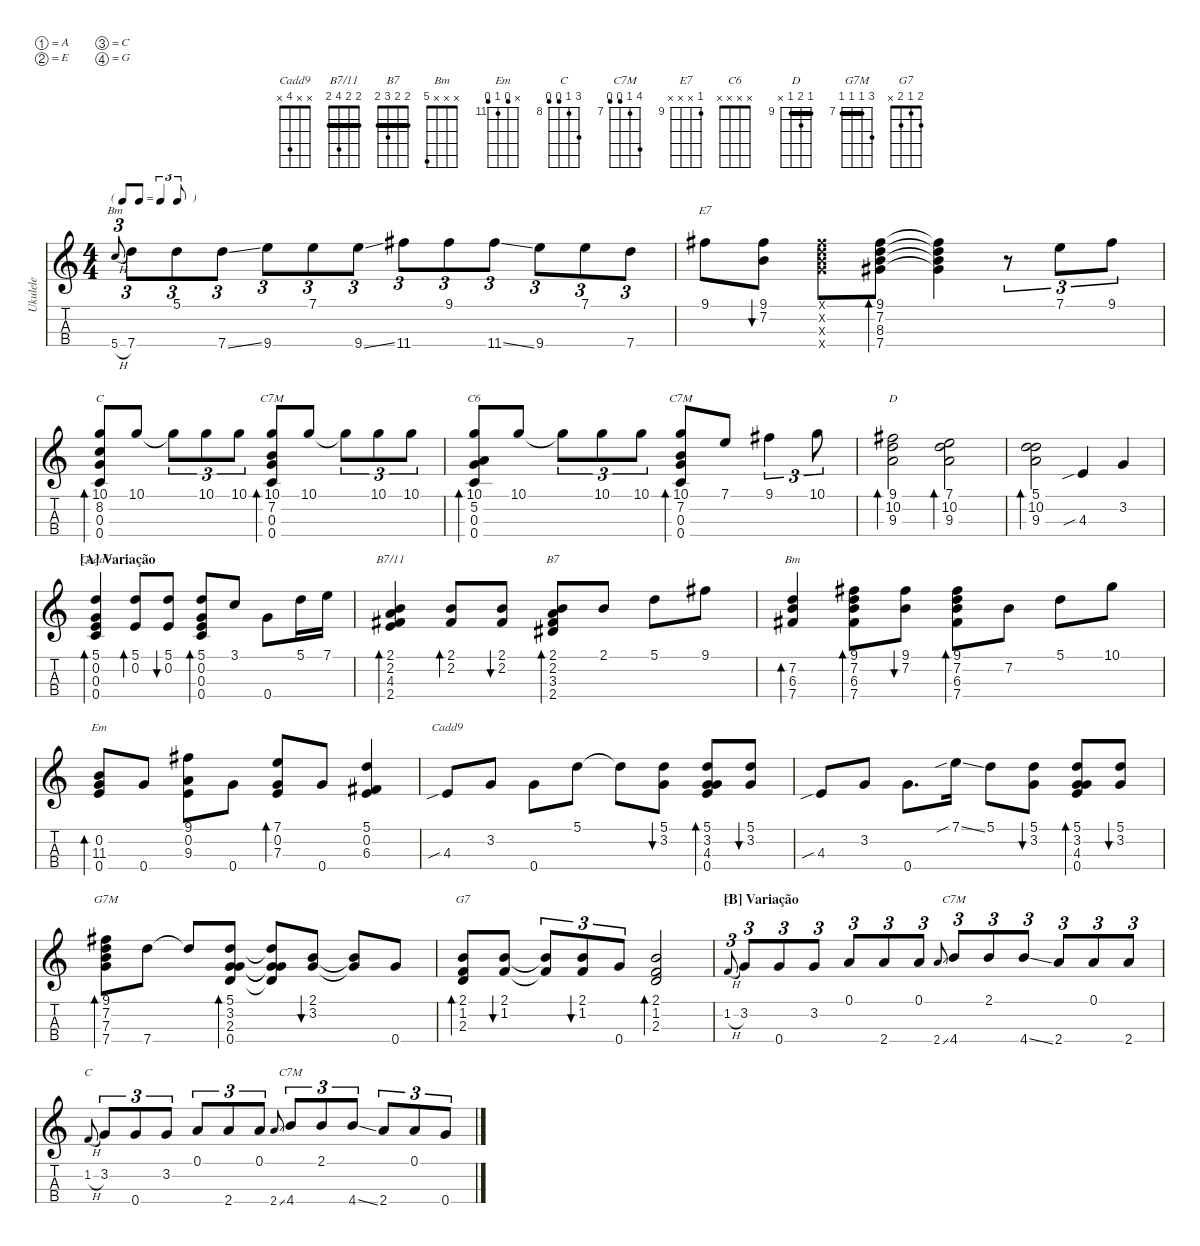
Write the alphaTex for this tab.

\defaultSystemsLayout 4
\hideDynamics
\bracketExtendMode nobrackets
\otherSystemsTrackNameOrientation horizontal
\defaultBarNumberDisplay Hide
\track ("Ukulele" "Ukulele") {defaultSystemsLayout 5 instrument acousticguitarnylon}
\staff {score tabs}
\tuning (A4 E4 C4 G4)
\displaytranspose 0
\chord ("Cadd9" 5 0 0 0)
\chord ("B7/11" 2 2 4 2) {barre (2 2)}
\chord ("B7" 2 2 3 2) {barre (2 2)}
\chord ("Bm" x 7 6 7) {firstfret 6}
\chord ("Em" x 10 11 10) {firstfret 11}
\chord ("Cadd9" x x 4 x)
\chord ("C" x 1 x x)
\chord ("C7M" x x x 4)
\chord ("Bm" x x x 5)
\chord ("E7" 9 x x x) {firstfret 9}
\chord ("C" 10 8 7 7) {firstfret 8}
\chord ("C7M" 10 7 6 6) {firstfret 7}
\chord ("C6" x x x x)
\chord ("D" 9 10 9 x) {firstfret 9 barre 9}
\chord ("G7M" 9 7 7 7) {firstfret 7 barre (7 7)}
\chord ("G7" 2 1 2 x)
\ts (4 4)
\tf triplet8th
\tempo (90 hide)
\clef g2
\ks c
5.4{h}.8{tu (3 2) ch "Bm" gr onbeat dy mf beam Up} 7.4.8{tu (3 2) beam Down} 5.1.8{tu (3 2) beam Down} 7.4{ss}.8{tu (3 2) beam Down} 9.4.8{tu (3 2) beam Down} 7.1.8{tu (3 2) beam Down} 9.4{ss}.8{tu (3 2) beam Down} 11.4{acc #}.8{tu (3 2) beam Down} 9.1{acc #}.8{tu (3 2) beam Down} 11.4{ss acc #}.8{tu (3 2) beam Down} 9.4.8{tu (3 2) beam Down} 7.1.8{tu (3 2) beam Down} 7.4.8{tu (3 2) beam Down} |
\scale
1.21121 9.1{acc #}.8{ch "E7" beam Down} (9.1{acc #} 7.2).8{bu 30 beam Down} (7.2{x} 7.3{x} 7.4{x} 9.1{x acc #}).8{beam Down} (9.1{acc #} 7.2 8.3{acc #} 7.4).8{bd 30 beam Down} (9.1{t acc #} 7.4{t} 7.2{t} 8.3{t acc #}).4{beam Down} r.8{tu (3 2) beam Down} 7.1.8{tu (3 2) beam Down} 9.1{acc #}.8{tu (3 2) beam Down} |
\scale
1.33569 (10.1 0.4 8.2 0.3).8{bd 30 ch "C" beam Up} 10.1.8{beam Up} 10.1{t}.8{tu (3 2) beam Down} 10.1.8{tu (3 2) beam Down} 10.1.8{tu (3 2) beam Down} (10.1 7.2 0.3 0.4).8{bd 30 ch "C7M" beam Up} 10.1.8{beam Up} 10.1{t}.8{tu (3 2) beam Down} 10.1.8{tu (3 2) beam Down} 10.1.8{tu (3 2) beam Down} |
\scale
1.27065 (10.1 5.2 0.4 0.3).8{bd 30 ch "C6" beam Up} 10.1.8{beam Up} 10.1{t}.8{tu (3 2) beam Down} 10.1.8{tu (3 2) beam Down} 10.1.8{tu (3 2) beam Down} (10.1 7.2 0.3 0.4).8{bd 30 ch "C7M" beam Up} 7.1.8{beam Up} 9.1{acc #}.4{tu (3 2) beam Down} 10.1.8{tu (3 2) beam Down} |
\scale
0.498853 (9.3 10.2 9.1{acc #}).2{bd 30 ch "D" beam Down} (7.1 10.2 9.3).2{bd 30 beam Down} |
\scale
0.683594 (10.2 5.1 9.3).2{bd 30 beam Down} 4.3{sib}.4{beam Up} 3.2.4{beam Up} |
\section ("A" "Variação")
(0.3 0.2 0.4 5.1).4{bd 30 ch "Cadd9" beam Up} (5.1 0.2).8{bd 30 beam Up} (5.1 0.2).8{bu 30 dy mp beam Up} (0.4 0.2 0.3 5.1).8{bd 30 dy mf beam Up} 3.1.8{beam Up} 0.4.8{beam Down} 5.1.16{beam Down} 7.1.16{beam Down} |
(2.1 4.3 2.2{acc #} 2.4).4{bd 30 ch "B7/11" beam Up} (2.1 2.2{acc #}).8{bd 30 beam Up} (2.1 2.2{acc #}).8{bu 30 dy mp beam Up} (2.1 2.2{acc #} 3.3{acc #} 2.4).8{bd 30 ch "B7" dy mf beam Up} 2.1.8{beam Up} 5.1.8{beam Down} 9.1{acc #}.8{beam Down} |
(6.3{acc #} 7.2 7.4).4{bd 30 ch "Bm" beam Up} (6.3{acc #} 7.2 7.4 9.1{acc #}).8{bd 30 beam Down} (9.1{acc #} 7.2).8{bu 30 dy mp beam Down} (6.3{acc #} 7.2 7.4 9.1{acc #}).8{bd 30 dy mf beam Down} 7.2.8{beam Down} 5.1.8{beam Down} 10.1.8{beam Down} |
(0.4 0.2 11.3).8{bd 30 ch "Em" beam Up} 0.4.8{beam Up} (9.1{acc #} 0.2 9.3).8{beam Down} 0.4.8{beam Down} (7.1 0.2 7.3).8{bd 30 beam Up} 0.4.8{beam Up} (6.3{acc #} 0.2 5.1).4{beam Up} |
4.3{sib}.8{ch "Cadd9" beam Up} 3.2.8{beam Up} 0.4.8{beam Down} 5.1.8{beam Down} 5.1{t}.8{beam Down} (5.1 3.2).8{bu 30 dy mp beam Down} (5.1 4.3 0.4 3.2).8{bd 30 dy mf beam Up} (5.1 3.2).8{bu 30 beam Up} |
4.3{sib}.8{beam Up} 3.2.8{beam Up} 0.4.8{d beam Down} 7.1{sib ss}.16{beam Down} 5.1.8{beam Down} (5.1 3.2).8{bu 30 dy mp beam Down} (3.2 5.1 4.3 0.4).8{bd 30 dy mf beam Up} (5.1 3.2).8{bu 30 beam Up} |
(7.3 7.2 7.4 9.1{acc #}).8{bd 30 ch "G7M" beam Down} 7.4.8{beam Down} 7.4{t}.8{beam Up} (3.2 2.3 5.1 0.4).8{bd 30 beam Up} (0.4{t} 2.3{t} 3.2{t} 5.1{t}).8{beam Up} (2.1 3.2).8{bu 30 beam Up} (3.2{t} 2.1{t}).8{beam Up} 0.4.8{beam Up} |
(1.2 2.3 2.1).8{bd 30 ch "G7" beam Up} (2.1 1.2).8{bu 30 beam Up} (2.1{t} 1.2{t}).8{tu (3 2) beam Up} (1.2 2.1).8{tu (3 2) bu 30 beam Up} 0.4.8{tu (3 2) beam Up} (1.2 2.3 2.1).2{bd 30 beam Up} |
\section ("B" "Variação")
1.2{h}.8{tu (3 2) ch "C" gr onbeat beam Up} 3.2.8{tu (3 2) beam Up} 0.4.8{tu (3 2) beam Up} 3.2.8{tu (3 2) beam Up} 0.1.8{tu (3 2) beam Up} 2.4.8{tu (3 2) beam Up} 0.1.8{tu (3 2) beam Up} 2.4{ss}.8{tu (3 2) gr onbeat beam Up} 4.4.8{tu (3 2) ch "C7M" beam Up} 2.1.8{tu (3 2) beam Up} 4.4{ss}.8{tu (3 2) beam Up} 2.4.8{tu (3 2) beam Up} 0.1.8{tu (3 2) beam Up} 2.4.8{tu (3 2) beam Up} |
1.2{h}.8{tu (3 2) ch "C" gr onbeat beam Up} 3.2.8{tu (3 2) beam Up} 0.4.8{tu (3 2) beam Up} 3.2.8{tu (3 2) beam Up} 0.1.8{tu (3 2) beam Up} 2.4.8{tu (3 2) beam Up} 0.1.8{tu (3 2) beam Up} 2.4{ss}.8{tu (3 2) gr onbeat beam Up} 4.4.8{tu (3 2) ch "C7M" beam Up} 2.1.8{tu (3 2) beam Up} 4.4{ss}.8{tu (3 2) beam Up} 2.4.8{tu (3 2) beam Up} 0.1.8{tu (3 2) beam Up} 0.4.8{tu (3 2) beam Up}
